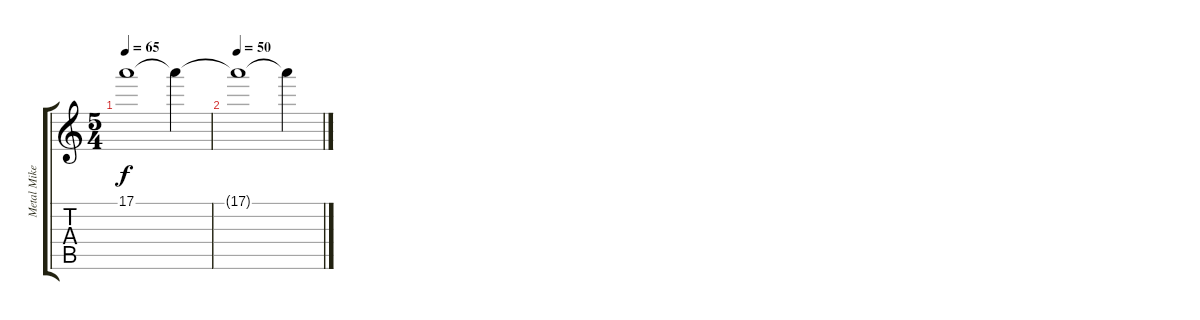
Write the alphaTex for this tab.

\track ("Metal Mike" "Metal Mike") {instrument distortionguitar}
\staff {score tabs}
\tuning (E4 B3 G3 D3 A2 D2) {hide}
\ts (5 4)
\tempo 65
\clef g2
\ks c
17.1{t}.1{dy f} 17.1{t}.4 |
\tempo 50
17.1{t}.1 17.1{t}.4
